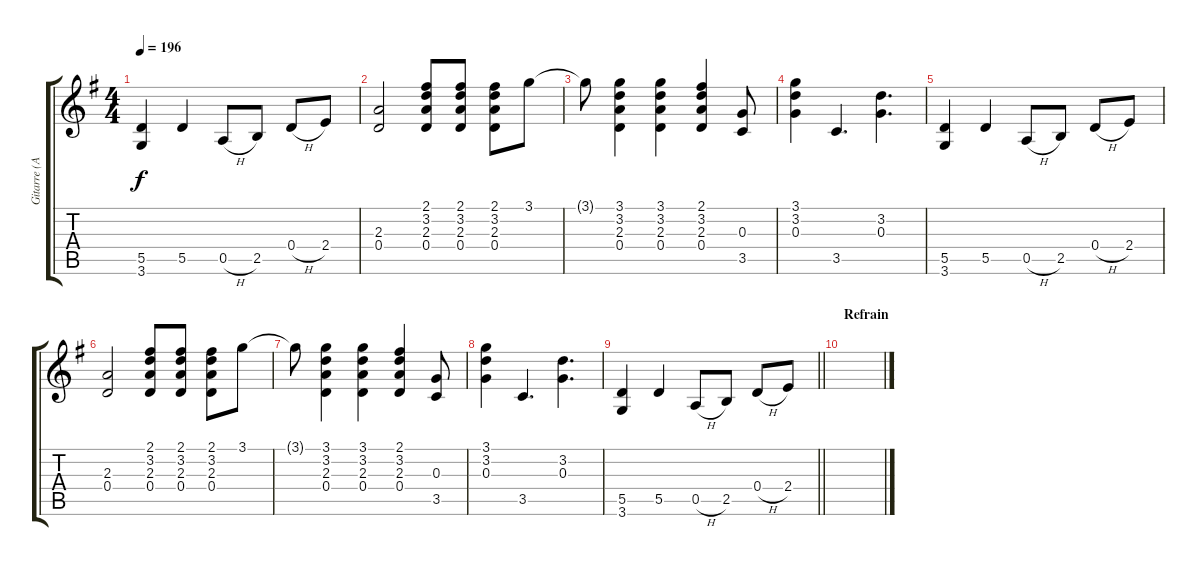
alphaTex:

\track ("Gitarre (Akustik)" "Gitarre (A") {instrument acousticguitarsteel}
\staff {score tabs}
\tuning (E4 B3 G3 D3 A2 E2) {hide}
\ts (4 4)
\tempo 196
\clef g2
\ks g
(5.5 3.6).4{dy f} 5.5.4 0.5{h}.8 2.5.8 0.4{h}.8 2.4.8 |
(2.3 0.4).2 (2.1 3.2 2.3 0.4).8 (2.1 3.2 2.3 0.4).8 (2.1 3.2 2.3 0.4).8 3.1.8 |
3.1{t}.8 (3.1 3.2 2.3 0.4).4 (3.1 3.2 2.3 0.4).4 (2.1 3.2 2.3 0.4).4 (0.3 3.5).8 |
(3.1 3.2 0.3).4 3.5.4{d} (3.2 0.3).4{d} |
(5.5 3.6).4 5.5.4 0.5{h}.8 2.5.8 0.4{h}.8 2.4.8 |
(2.3 0.4).2 (2.1 3.2 2.3 0.4).8 (2.1 3.2 2.3 0.4).8 (2.1 3.2 2.3 0.4).8 3.1.8 |
3.1{t}.8 (3.1 3.2 2.3 0.4).4 (3.1 3.2 2.3 0.4).4 (2.1 3.2 2.3 0.4).4 (0.3 3.5).8 |
(3.1 3.2 0.3).4 3.5.4{d} (3.2 0.3).4{d} |
\barLineRight lightlight
(5.5 3.6).4 5.5.4 0.5{h}.8 2.5.8 0.4{h}.8 2.4.8 |
\section ("" "Refrain")
